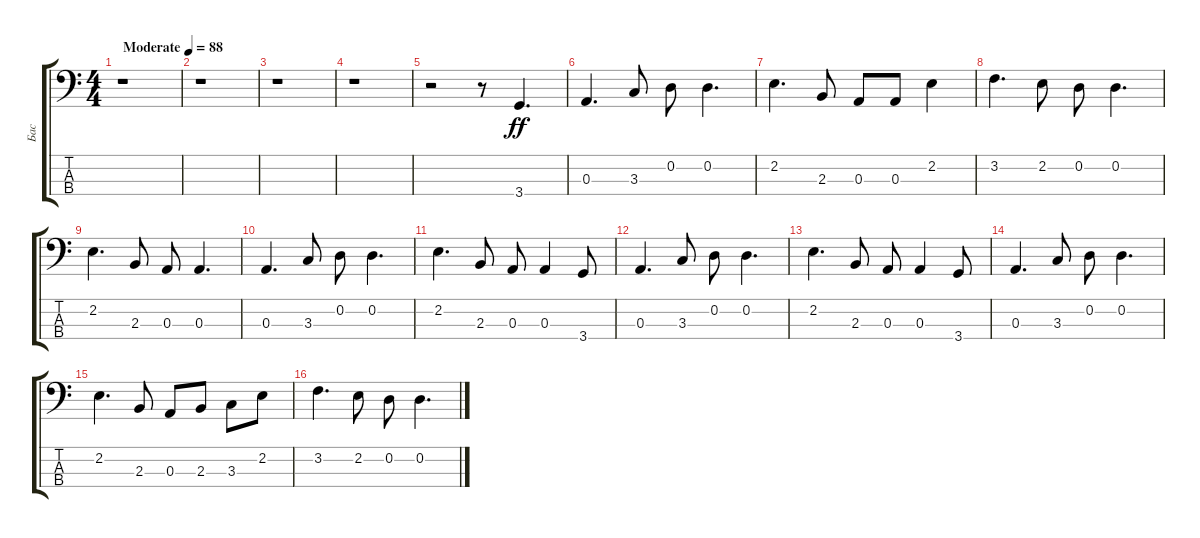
\track ("Бас" "Бас") {instrument electricbassfinger}
\staff {score tabs}
\tuning (G2 D2 A1 E1) {hide}
\ts (4 4)
\tempo (88 "Moderate")
\clef f4
\ks c
r.1{dy ff instrument electricbassfinger} |
r.1 |
r.1 |
r.1 |
r.2 r.8 3.4.4{d} |
0.3.4{d} 3.3.8 0.2.8 0.2.4{d} |
2.2.4{d} 2.3.8 0.3.8 0.3.8 2.2.4 |
3.2.4{d} 2.2.8 0.2.8 0.2.4{d} |
2.2.4{d} 2.3.8 0.3.8 0.3.4{d} |
0.3.4{d} 3.3.8 0.2.8 0.2.4{d} |
2.2.4{d} 2.3.8 0.3.8 0.3.4 3.4.8 |
0.3.4{d} 3.3.8 0.2.8 0.2.4{d} |
2.2.4{d} 2.3.8 0.3.8 0.3.4 3.4.8 |
0.3.4{d} 3.3.8 0.2.8 0.2.4{d} |
2.2.4{d} 2.3.8 0.3.8 2.3.8 3.3.8 2.2.8 |
3.2.4{d} 2.2.8 0.2.8 0.2.4{d}
